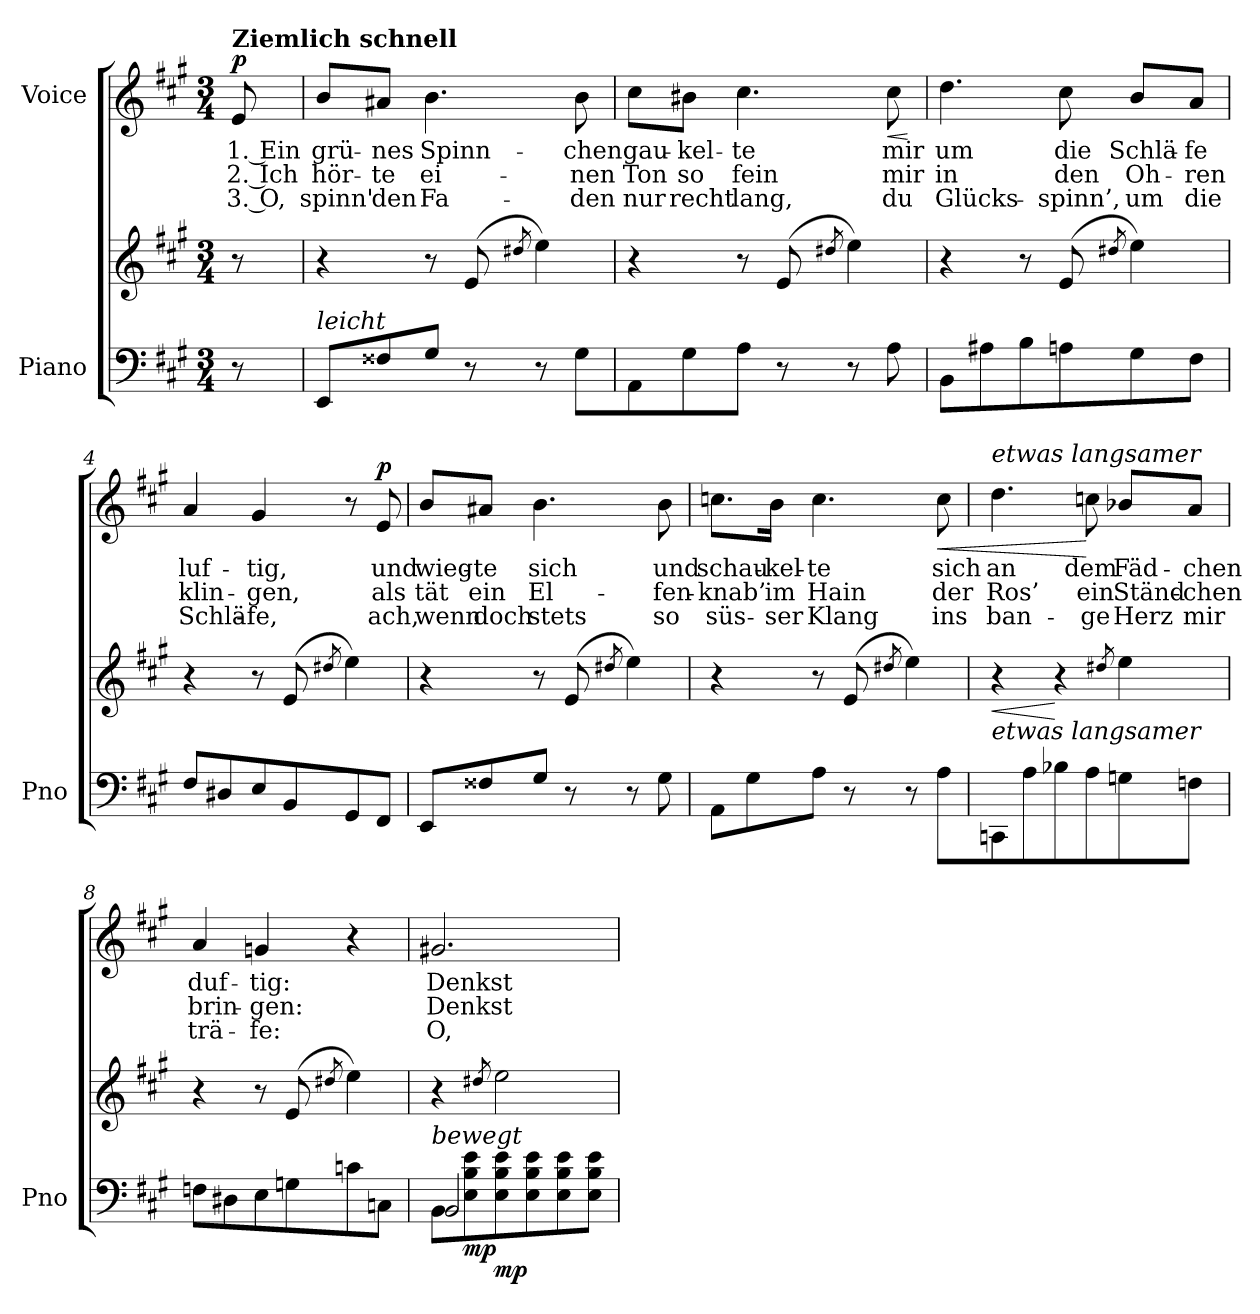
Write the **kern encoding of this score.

**kern	**kern	**dynam	**kern	**text	**text	**text	**dynam
*part2	*part2	*part2	*part1	*part1	*part1	*part1	*part1
*staff3	*staff2	*staff2/3	*staff1	*staff1	*staff1	*staff1	*staff1
*I"Piano	*	*	*I"Voice	*	*	*	*
*I'Pno	*	*	*	*	*	*	*
*clefF4	*clefG2	*	*clefG2	*	*	*	*
*k[f#c#g#]	*k[f#c#g#]	*	*k[f#c#g#]	*	*	*	*
*M3/4	*M3/4	*	*M3/4	*	*	*	*
=	=	=	=	=	=	=	=
!	!	!	!LO:TX:a:B:t=Ziemlich schnell	!	!	!	!
!	!	!	!	!LO:LY:b	!LO:LY:b	!LO:LY:b	!LO:DY:a
8r	8r	.	8e/	1. Ein	2. Ich	3. O,	p
=1	=1	=1	=1	=1	=1	=1	=1
!LO:TX:a:i:t=leicht	!	!	!	!	!	!	!
!	!	!	!	!LO:LY:b	!LO:LY:b	!LO:LY:b	!
8EE/L	4r	.	8b/L	grü-	hör-	spinn'	.
!	!	!	!	!LO:LY:b	!LO:LY:b	!LO:LY:b	!
8F##X/	.	.	8a#X/J	-nes	-te	den	.
!	!	!	!	!LO:LY:b	!LO:LY:b	!LO:LY:b	!
8G#/J	8r	.	4.b\	Spinn-	ei-	Fa-	.
8r	(>8e/	.	.	.	.	.	.
.	8qdd#X/	.	.	.	.	.	.
8r	4ee\)	.	.	.	.	.	.
!	!	!	!	!LO:LY:b	!LO:LY:b	!LO:LY:b	!
8G#\L	.	.	8b\	-chen	-nen	-den	.
=2	=2	=2	=2	=2	=2	=2	=2
!	!	!	!	!LO:LY:b	!LO:LY:b	!LO:LY:b	!
8AA\	4r	.	8cc#\L	gau-	Ton	nur	.
!	!	!	!	!LO:LY:b	!LO:LY:b	!LO:LY:b	!
8G#\	.	.	8b#X\J	-kel-	so	recht	.
!	!	!	!	!LO:LY:b	!LO:LY:b	!LO:LY:b	!
8A\J	8r	.	4.cc#\	-te	fein	lang,	.
8r	(>8e/	.	.	.	.	.	.
.	8qdd#X/	.	.	.	.	.	.
8r	4ee\)	.	.	.	.	.	.
!	!	!	!	!LO:LY:b	!LO:LY:b	!LO:LY:b	!LO:HP:b
8A\	.	.	8cc#\	mir	mir	du	<
.	.	.	.	.	.	.	[
!!LO:LB:g=z
=3	=3	=3	=3	=3	=3	=3	=3
!	!	!	!	!LO:LY:b	!LO:LY:b	!LO:LY:b	!
8BB\L	4r	.	4.dd\	um	in	Glücks-	.
8A#X\	.	.	.	.	.	.	.
8B\	8r	.	.	.	.	.	.
!	!	!	!	!LO:LY:b	!LO:LY:b	!LO:LY:b	!
8An\	(>8e/	.	8cc#\	die	den	-spinn’,	.
.	8qdd#X/	.	.	.	.	.	.
!	!	!	!	!LO:LY:b	!LO:LY:b	!LO:LY:b	!
8G#\	4ee\)	.	8b/L	Schlä-	Oh-	um	.
!	!	!	!	!LO:LY:b	!LO:LY:b	!LO:LY:b	!
8F#\J	.	.	8a/J	-fe	-ren	die	.
=4	=4	=4	=4	=4	=4	=4	=4
!	!	!	!	!LO:LY:b	!LO:LY:b	!LO:LY:b	!
8F#/L	4r	.	4a/	luf-	klin-	Schlä-	.
8D#X/	.	.	.	.	.	.	.
!	!	!	!	!LO:LY:b	!LO:LY:b	!LO:LY:b	!
8E/	8r	.	4g#/	-tig,	-gen,	-fe,	.
8BB/	(>8e/	.	.	.	.	.	.
.	8qdd#X/	.	.	.	.	.	.
8GG#/	4ee\)	.	8r	.	.	.	.
!	!	!	!	!LO:LY:b	!LO:LY:b	!LO:LY:b	!LO:DY:a
8FF#/J	.	.	8e/	und	als	ach,	p
=5	=5	=5	=5	=5	=5	=5	=5
!	!	!	!	!LO:LY:b	!LO:LY:b	!LO:LY:b	!
8EE/L	4r	.	8b/L	wieg-	tät	wenn	.
!	!	!	!	!LO:LY:b	!LO:LY:b	!LO:LY:b	!
8F##X/	.	.	8a#X/J	-te	ein	doch	.
!	!	!	!	!LO:LY:b	!LO:LY:b	!LO:LY:b	!
8G#/J	8r	.	4.b\	sich	El-	stets	.
8r	(>8e/	.	.	.	.	.	.
.	8qdd#X/	.	.	.	.	.	.
8r	4ee\)	.	.	.	.	.	.
!	!	!	!	!LO:LY:b	!LO:LY:b	!LO:LY:b	!
8G#\	.	.	8b\	und	-fen-	so	.
!!LO:LB:g=z
=6	=6	=6	=6	=6	=6	=6	=6
!	!	!	!	!LO:LY:b	!LO:LY:b	!LO:LY:b	!
8AA\L	4r	.	8.ccn\L	schau-	-knab’	süs-	.
8G#\	.	.	.	.	.	.	.
!	!	!	!	!LO:LY:b	!LO:LY:b	!LO:LY:b	!
.	.	.	16b\Jk	-kel-	im	-ser	.
!	!	!	!	!LO:LY:b	!LO:LY:b	!LO:LY:b	!
8A\J	8r	.	4.cc\	-te	Hain	Klang	.
8r	(>8e/	.	.	.	.	.	.
.	8qdd#X/	.	.	.	.	.	.
8r	4ee\)	.	.	.	.	.	.
!	!	!	!	!LO:LY:b	!LO:LY:b	!LO:LY:b	!LO:HP:b
8A\L	.	.	8cc\	sich	der	ins	<
=7	=7	=7	=7	=7	=7	=7	=7
!	!	!	!LO:TX:a:i:t=etwas langsamer	!	!	!	!
!LO:TX:a:i:t=etwas langsamer	!	!	!	!	!	!	!
!	!	!LO:HP:b	!	!LO:LY:b	!LO:LY:b	!LO:LY:b	!
8CCn/	4r	<	4.dd\	an	Ros’	ban-	.
8A\	.	.	.	.	.	.	.
8B-X\	4r	[	.	.	.	.	.
!	!	!	!	!LO:LY:b	!LO:LY:b	!LO:LY:b	!
8A\	.	.	8ccn\	dem	ein	-ge	[
*	*	*	*MM100	*	*	*	*
.	8qdd#X/	.	.	.	.	.	.
!	!	!	!	!LO:LY:b	!LO:LY:b	!LO:LY:b	!
8Gn\	4ee\	.	8b-X/L	Fäd-	Ständ-	Herz	.
!	!	!	!	!LO:LY:b	!LO:LY:b	!LO:LY:b	!
8Fn\J	.	.	8a/J	-chen	-chen	mir	.
=8	=8	=8	=8	=8	=8	=8	=8
!	!	!	!	!LO:LY:b	!LO:LY:b	!LO:LY:b	!
8Fn\L	4r	.	4a/	duf-	brin-	trä-	.
8D#X\	.	.	.	.	.	.	.
!	!	!	!	!LO:LY:b	!LO:LY:b	!LO:LY:b	!
8E\	8r	.	4gn/	-tig:	-gen:	-fe:	.
8Gn\	(>8e/	.	.	.	.	.	.
.	8qdd#X/	.	.	.	.	.	.
8cn\	4ee\)	.	4r	.	.	.	.
8Cn\J	.	.	.	.	.	.	.
!!LO:PB:g=z
=9	=9	=9	=9	=9	=9	=9	=9
*	*	*	*MM130	*	*	*	*
*^	*	*	*	*	*	*	*
!LO:TX:a:i:t=bewegt	!	!	!	!	!	!	!	!
!	!	!	!	!	!LO:LY:b	!LO:LY:b	!LO:LY:b	!LO:DY:a
!	!	!	!	!	!	!	!	!LO:DY:n=1:a
8BB\L	2BB/	4r	.	2.g#X/	Denkst	Denkst	O,	mf other-dynamics
!	!	!	!LO:DY:b=2	!	!	!	!	!
8E\ 8B\ 8e\	.	.	mp	.	.	.	.	.
.	.	8qdd#X/	.	.	.	.	.	.
!	!	!	!LO:DY:b=2	!	!	!	!	!
8E\ 8B\ 8e\	.	2ee\	mp	.	.	.	.	.
8E\ 8B\ 8e\	.	.	.	.	.	.	.	.
8E\ 8B\ 8e\	4ryy	.	.	.	.	.	.	.
8E\ 8B\ 8e\J	.	.	.	.	.	.	.	.
*v	*v	*	*	*	*	*	*	*
=	=	=	=	=	=	=	=
*-	*-	*-	*-	*-	*-	*-	*-
